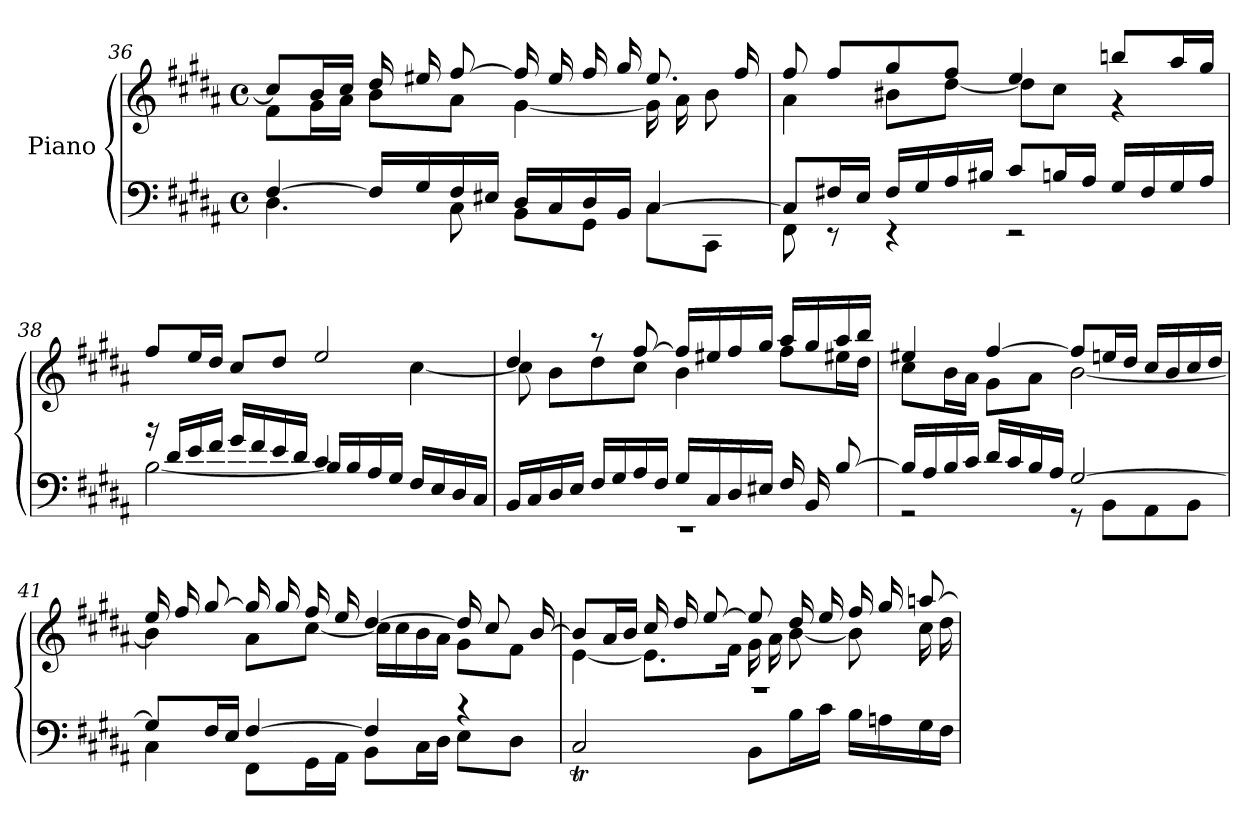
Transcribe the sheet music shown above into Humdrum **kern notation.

**kern	**kern
*part1	*part1
*staff2	*staff1
*I"Piano	*
*clefF4	*clefG2
*k[f#c#g#d#a#]	*k[f#c#g#d#a#]
*B:	*B:
*M4/4	*M4/4
*met(c)	*met(c)
=36	=36
*^	*^
[4F#/	4.D#\	8cc#L]	8f#\L
.	.	16bL	16g#\L
.	.	16cc#JJ	16a#\JJ
16F#LL]	.	16dd#LL	8bL
16G#	.	16ee#X	.
16F#	8C#\	[8ff#J	8a#J
16E#XJJ	.	.	.
16D#LL	8BB\L	16ff#LL]	[4g#\
16C#	.	16ee#	.
16D#	8GG#\J	16ff#	.
16BBJJ	.	16gg#JJ	.
[4C#/	8C#L	8.ee#L	16g#\LL]
.	.	.	16a#\
.	8CC#J	.	8b\J
.	.	16ff#J	.
=37	=37	=37	=37
8C#L]	8FF#\	8ff#/	4a#\
16F#XL	8r	8ff#/L	.
16EJJ	.	.	.
16F#LL	4r	8gg#/	8b#X\L
16G#	.	.	.
16A#	.	8ff#/J	[8dd#\J
16B#XJJ	.	.	.
8c#L	2r	4ee/	8dd#\L]
16BnL	.	.	8cc#\J
16A#JJ	.	.	.
16G#/LL	.	8bbn/L	4r
16F#/	.	.	.
16G#/	.	16aa#/L	.
16A#/JJ	.	16gg#/JJ	.
!!LO:LB:g=z	!!
=38	=38	=38	=38
16r	[2B\	8ff#/L	2ryy
16d#/LL	.	.	.
16e/	.	16ee/L	.
16f#/JJ	.	16dd#/JJ	.
16g#/LL	.	8cc#/L	.
16f#/	.	.	.
16e/	.	8dd#/J	.
16d#/JJ	.	.	.
4c#	16B\LL]	2ee/	4ryy
.	16B/	.	.
.	16A#/	.	.
.	16G#/JJ	.	.
4ryy	16F#/LL	.	[4cc#\
.	16E/	.	.
.	16D#/	.	.
.	16C#/JJ	.	.
=39	=39	=39	=39
16BBLL	1r	4dd#/	8cc#\]
16C#/	.	.	.
16D#/	.	.	8bL
16E/JJ	.	.	.
16F#LL	.	8r	8dd#\
16G#/	.	.	.
16A#/	.	[8ff#/	8cc#\J
16F#/JJ	.	.	.
16G#LL	.	16ff#LL]	4b\
16C#/	.	16ee#X/	.
16D#/	.	16ff#/	.
16E#X/JJ	.	16gg#JJ	.
16F#LL	.	16aa#LL	8ff#\L
16BB/	.	16gg#	.
[8B/J	.	16aa#	16ee#X\L
.	.	16bbJJ	16dd#\JJ
=40	=40	=40	=40
16B/LL]	2r	4ee#X/	8cc#\L
16A#/	.	.	.
16B/	.	.	16b\L
16c#/JJ	.	.	16a#\JJ
16d#/LL	.	[4ff#/	8g#\L
16c#/	.	.	.
16B/	.	.	8a#\J
16A#/JJ	.	.	.
[2G#/	8r	8ff#L]	[2b\
.	8BBL	16een/L	.
.	.	16dd#/JJ	.
.	8AA#\	16cc#/LL	.
.	.	16b/	.
.	8BB\J	16cc#/	.
.	.	16dd#/JJ	.
!!LO:LB:g=z	!!
=41	=41	=41	=41
8G#/L]	4C#\	16eeLL	4b\]
.	.	16ff#	.
16F#/L	.	[8gg#J	.
16E/JJ	.	.	.
[4F#/	8FF#L	16gg#/LL]	8a#\L
.	.	16gg#/	.
.	16GG#L	16ff#/	[8cc#\J
.	16AA#JJ	16ee/JJ	.
4F#/]	8BBL	[4dd#/	16cc#LL]
.	.	.	16cc#
.	16C#\L	.	16b
.	16D#\JJ	.	16a#JJ
4r	8EL	16dd#LL]	8g#\L
.	.	8cc#	.
.	8D#\J	.	8f#\J
.	.	[16bJ	.
=42	=42	=42	=42
1r	2C#T/	8bL]	[4e\
.	.	16a#L	.
.	.	16bJJ	.
.	.	16cc#LL	8.e\L]
.	.	16dd#	.
.	.	[8eeJ	.
.	.	.	16f#\J
.	8BB/L	8ee/L]	16g#\LL
.	.	.	16a#\
.	16B\L	16dd#/L	[8b\J
.	16c#\JJ	16ee/JJ	.
.	16BLL	16ff#/LL	8b\L]
.	16An\	16gg#/	.
.	16G#	[8aan/J	16cc#\L
.	16F#\JJ	.	16dd#\JJ
*v	*v	*	*
*	*v	*v
=	=
*-	*-
